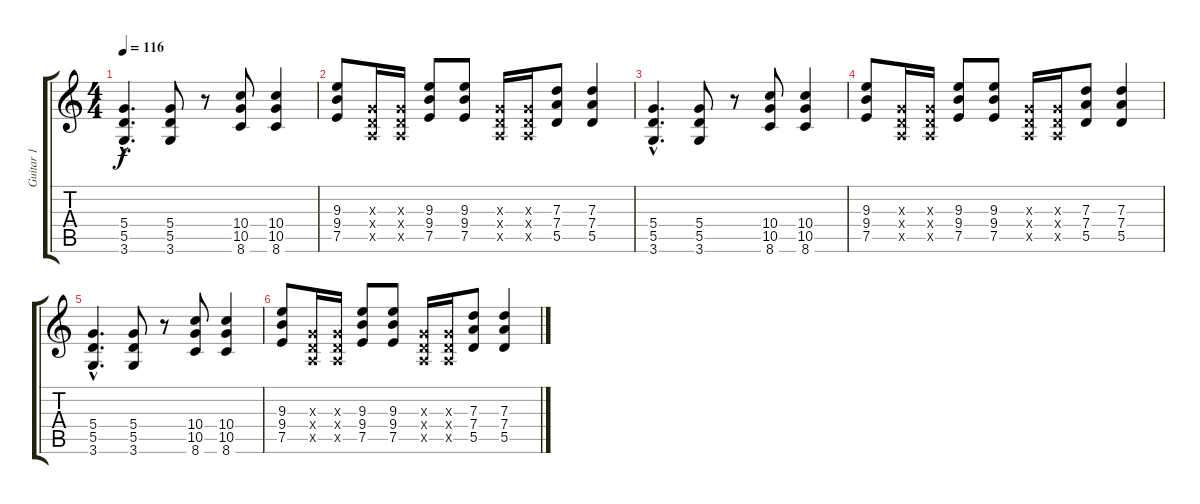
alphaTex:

\track ("Guitar 1" "Guitar 1") {instrument acousticguitarsteel}
\staff {score tabs}
\tuning (E4 B3 G3 D3 A2 E2) {hide}
\ts (4 4)
\tempo 116
\clef g2
\ks c
(5.4{hac} 5.5{hac} 3.6{hac}).4{d dy f volume 6} (5.4 5.5 3.6).8 r.8 (10.4 10.5 8.6).8 (10.4 10.5 8.6).4 |
(9.3 9.4 7.5).8 (0.3{x} 0.4{x} 0.5{x}).16 (0.3{x} 0.4{x} 0.5{x}).16 (9.3 9.4 7.5).8 (9.3 9.4 7.5).8 (0.3{x} 0.4{x} 0.5{x}).16 (0.3{x} 0.4{x} 0.5{x}).16 (7.3 7.4 5.5).8 (7.3 7.4 5.5).4 |
(5.4{hac} 5.5{hac} 3.6{hac}).4{d volume 4} (5.4 5.5 3.6).8 r.8 (10.4 10.5 8.6).8 (10.4 10.5 8.6).4 |
(9.3 9.4 7.5).8 (0.3{x} 0.4{x} 0.5{x}).16 (0.3{x} 0.4{x} 0.5{x}).16 (9.3 9.4 7.5).8 (9.3 9.4 7.5).8 (0.3{x} 0.4{x} 0.5{x}).16 (0.3{x} 0.4{x} 0.5{x}).16 (7.3 7.4 5.5).8 (7.3 7.4 5.5).4 |
(5.4{hac} 5.5{hac} 3.6{hac}).4{d volume 2} (5.4 5.5 3.6).8 r.8 (10.4 10.5 8.6).8 (10.4 10.5 8.6).4 |
(9.3 9.4 7.5).8 (0.3{x} 0.4{x} 0.5{x}).16 (0.3{x} 0.4{x} 0.5{x}).16 (9.3 9.4 7.5).8 (9.3 9.4 7.5).8 (0.3{x} 0.4{x} 0.5{x}).16 (0.3{x} 0.4{x} 0.5{x}).16 (7.3 7.4 5.5).8 (7.3 7.4 5.5).4
